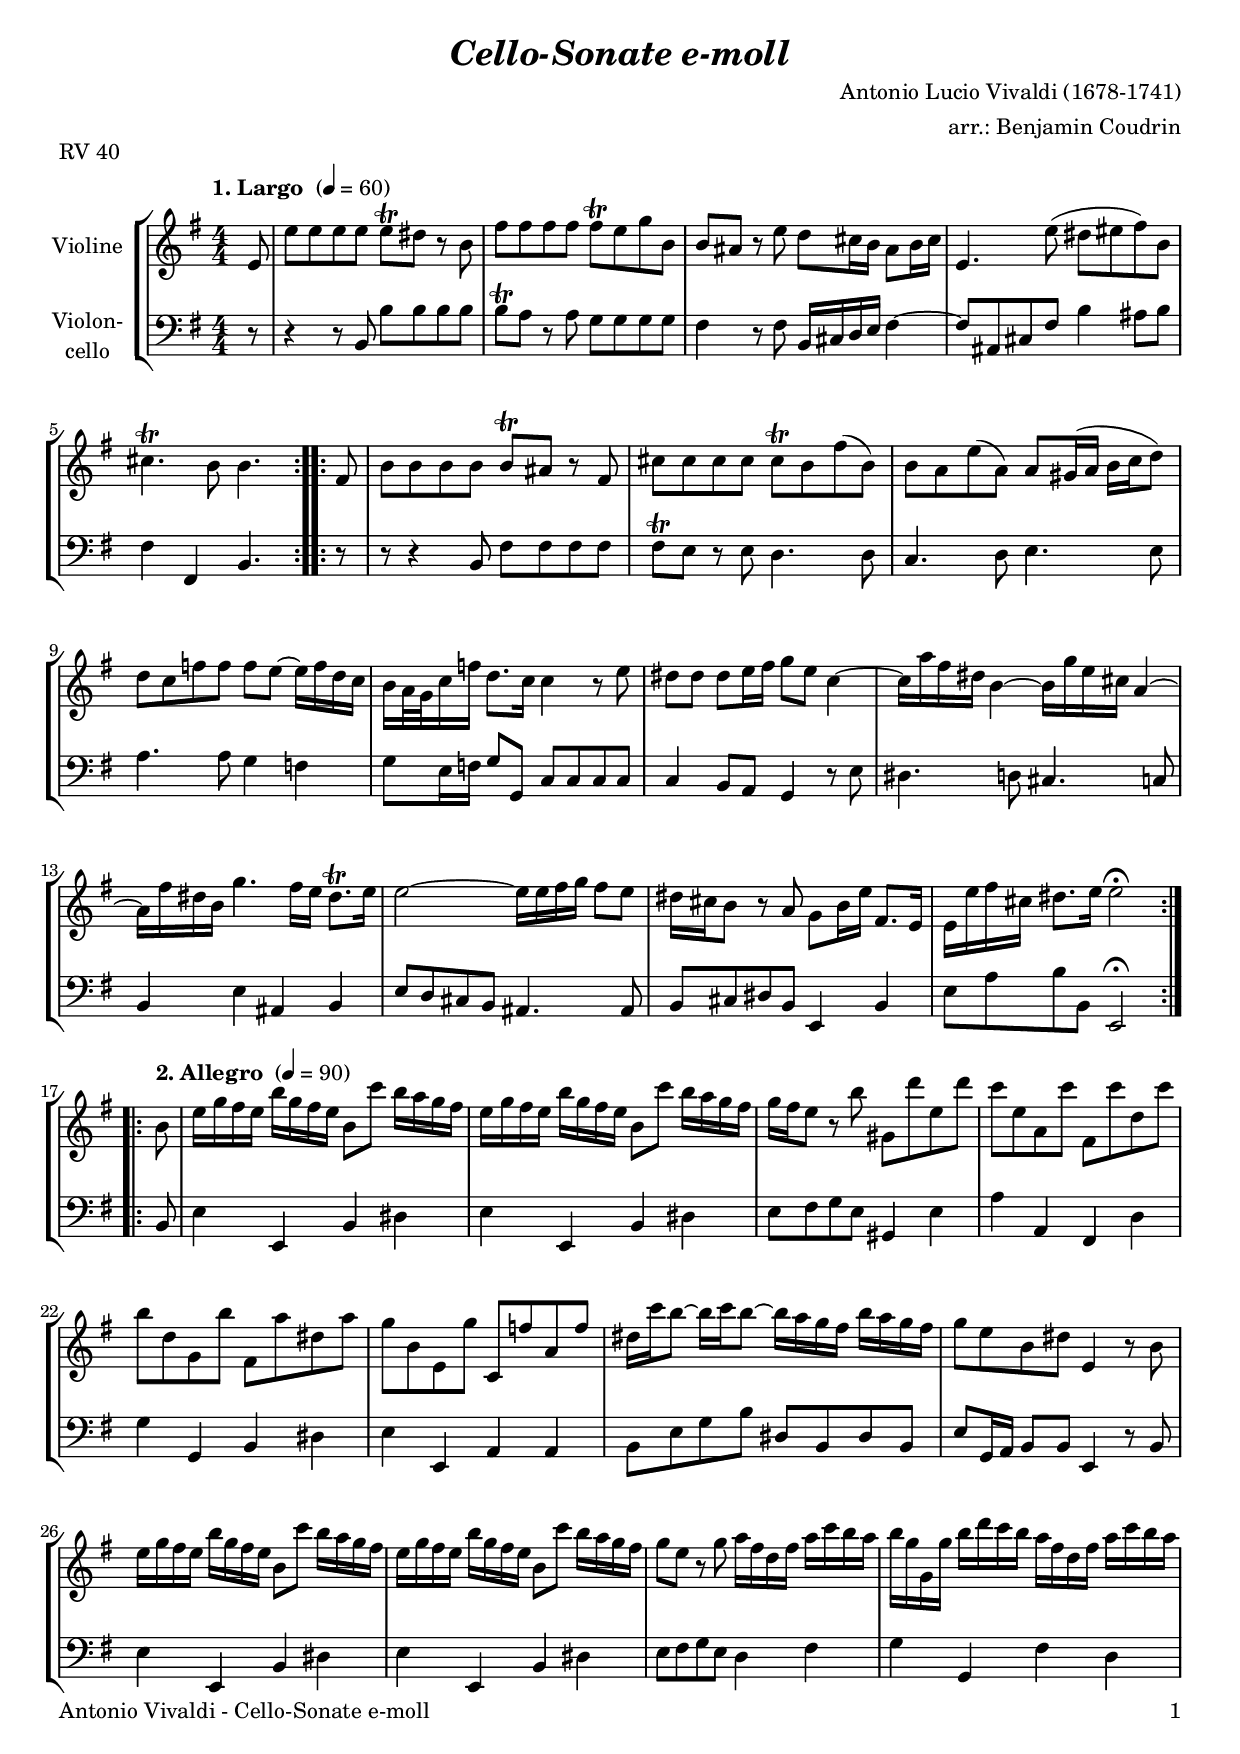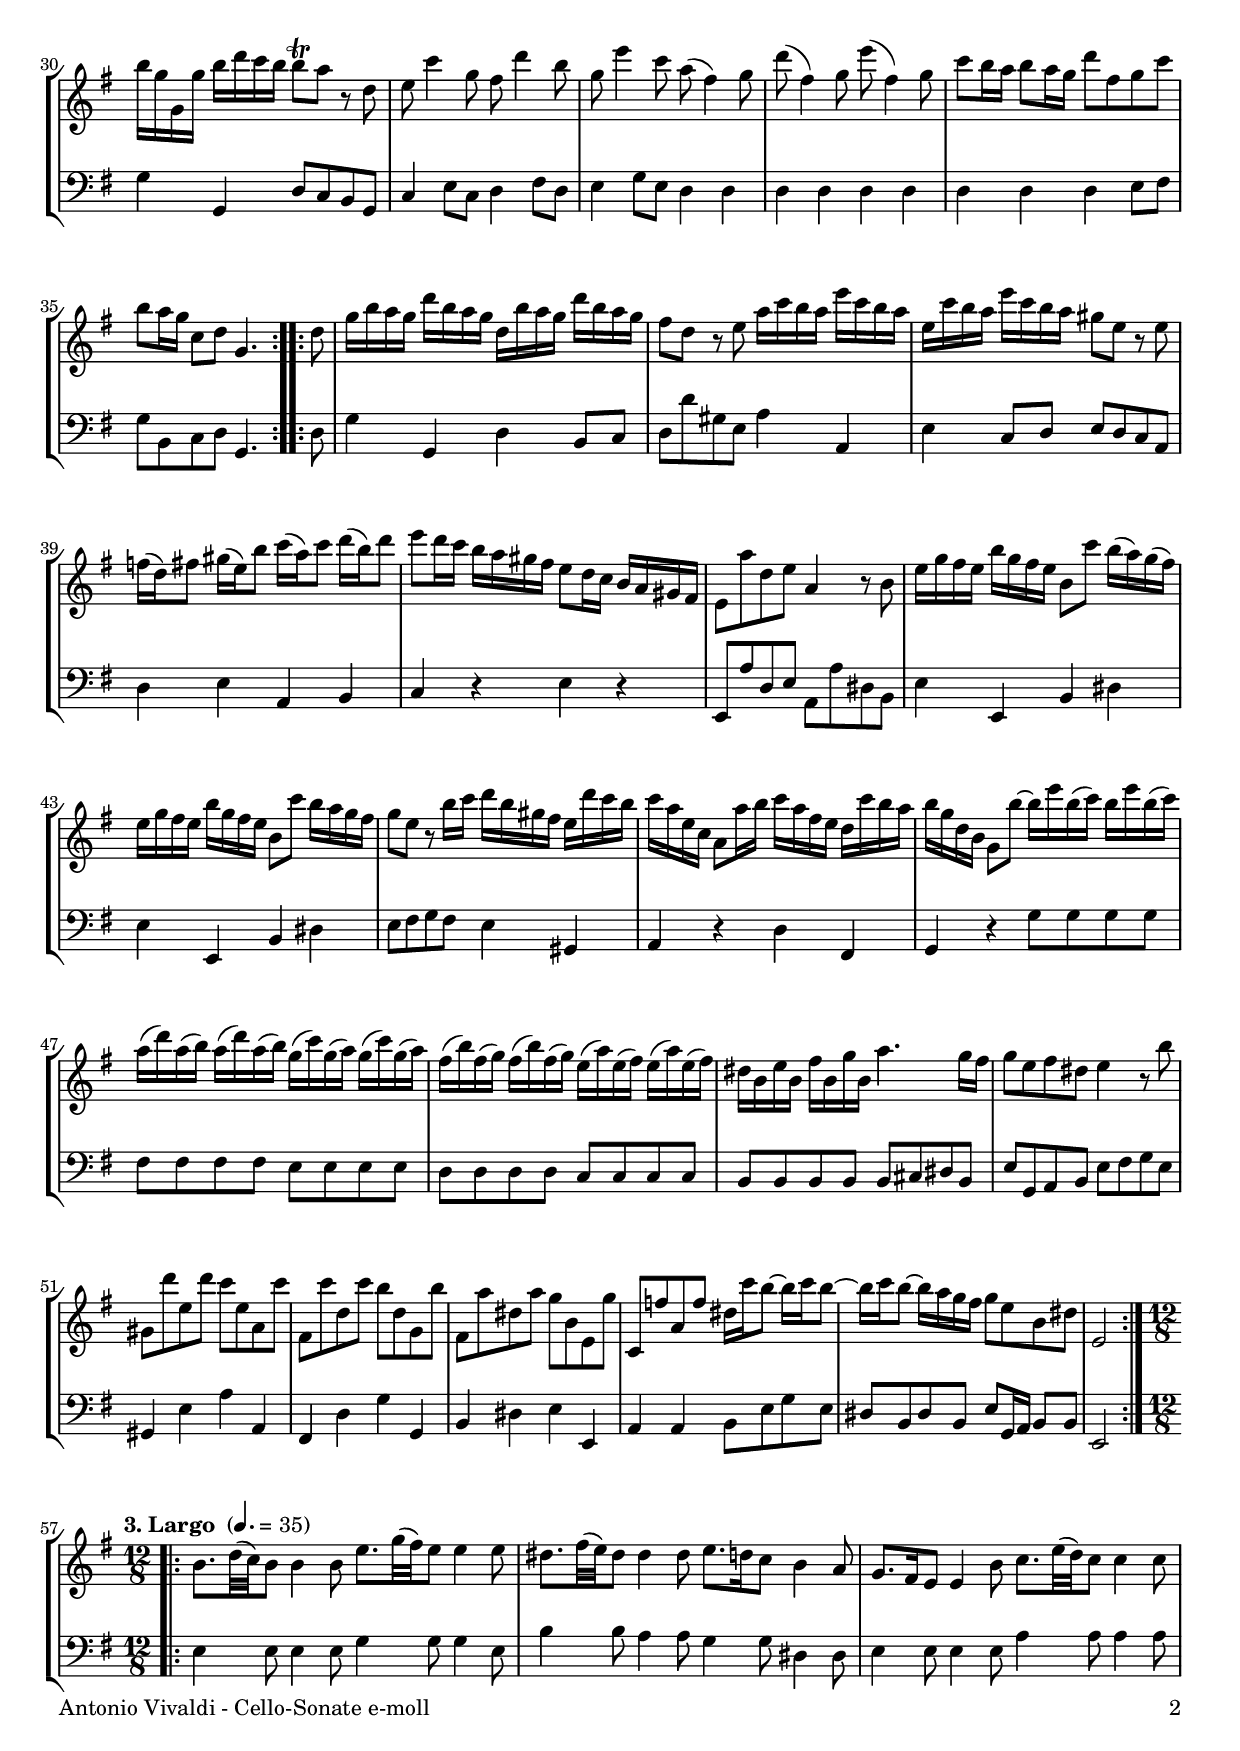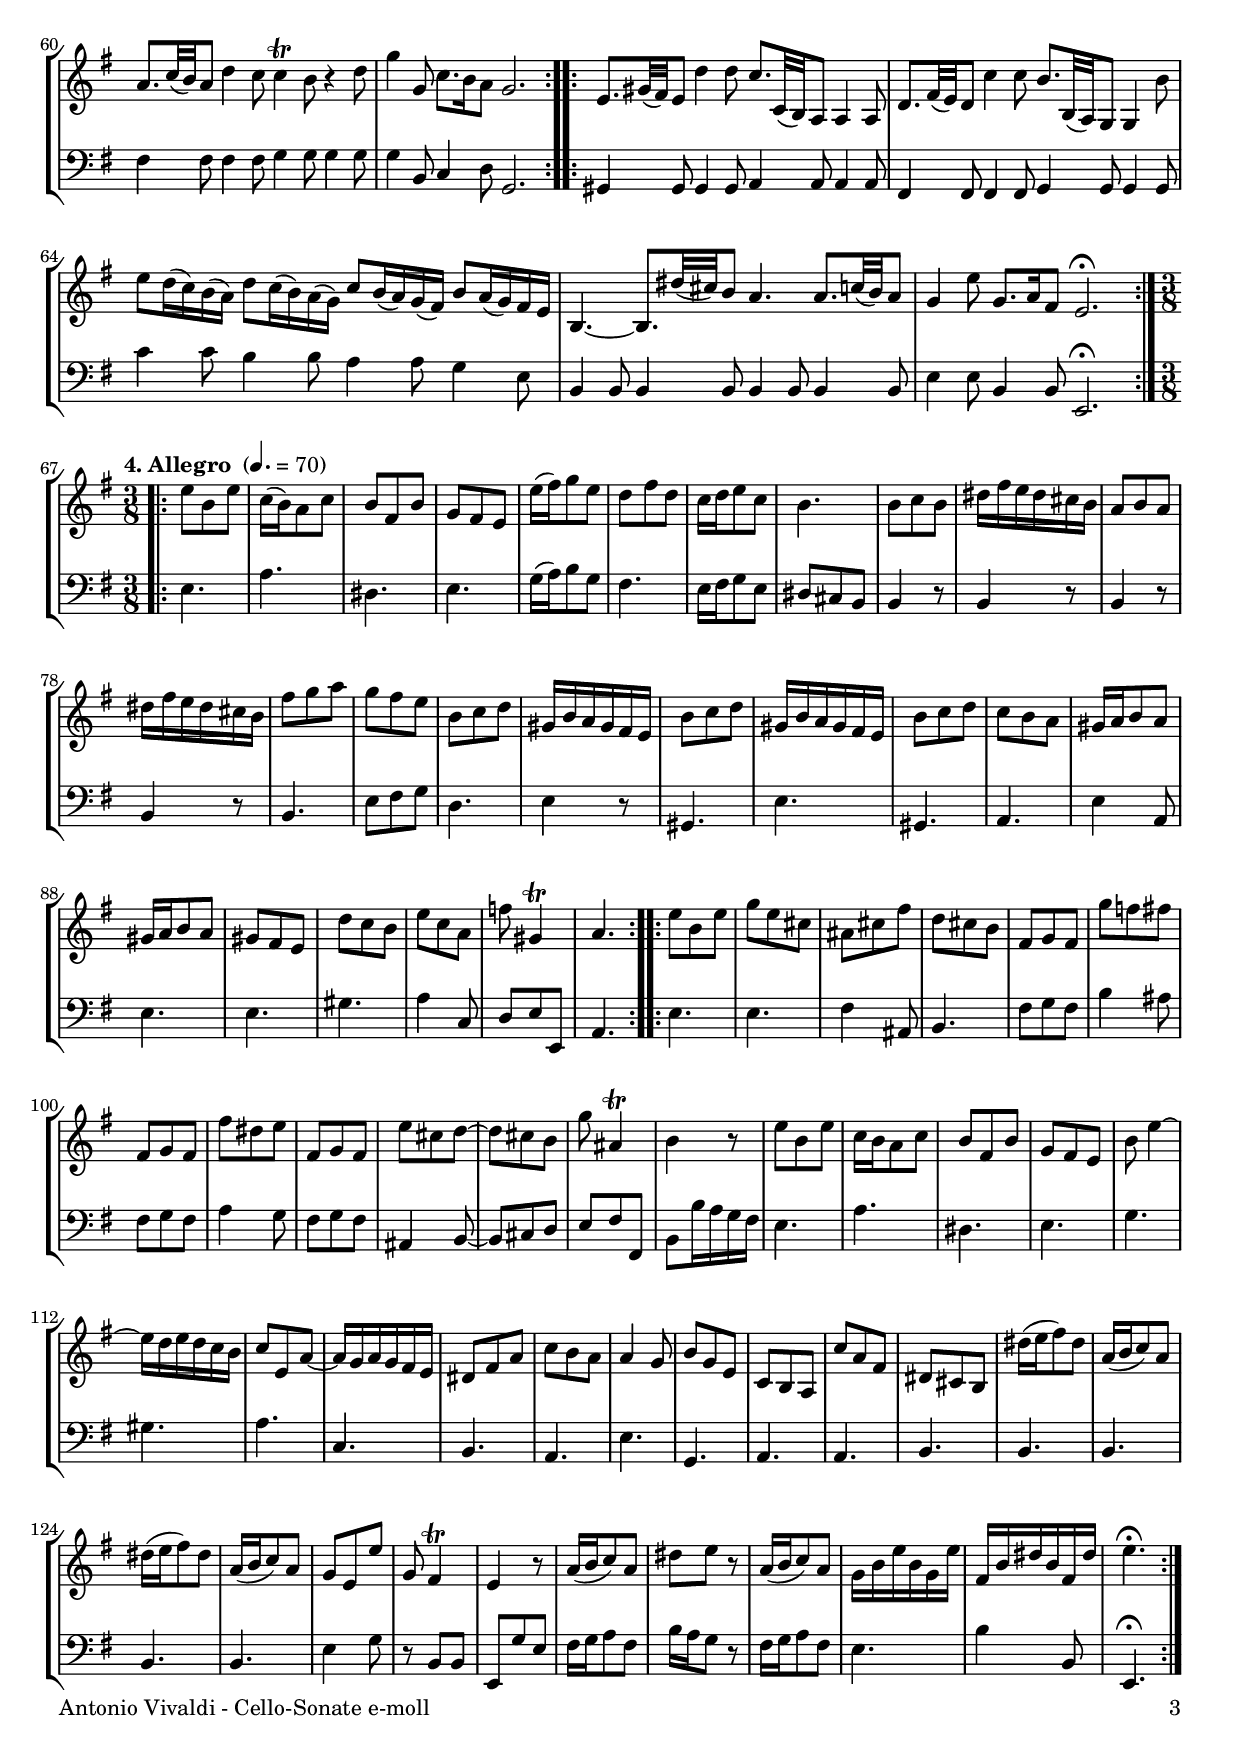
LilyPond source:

\version "2.18.2"
\include "deutsch.ly"
  
#(set-global-staff-size 19)

\header {
  title     = \markup \bold \italic "Cello-Sonate e-moll"
  composer  = "Antonio Lucio Vivaldi (1678-1741)"
  arranger  = "arr.: Benjamin Coudrin"
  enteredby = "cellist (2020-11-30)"
  piece     = "RV 40"
}

voiceconsts = {
  \key e \minor
  \time 4/4
  \clef "treble"
  \numericTimeSignature
  % Set default beaming for all staves
%  \set Timing.beamExceptions = #'()
%  \set Timing.baseMoment     = #(ly:make-moment 1 2)
%  \set Timing.beatStructure  = #'(1)
}

mivl = "violin"
miba = "cello"

introa = {        \tempo "1. Largo "    4=60 }
introb = { \break \tempo "2. Allegro "  4=90 }
introc = { \break \tempo "3. Largo "   4.=35 \time 12/8 }
introd = { \break \tempo "4. Allegro " 4.=70 \time 3/8 }

va = \relative c' {
  \voiceconsts

  \introa
  \repeat volta 2 {
    \partial 8 e8
    e' e e e e\trill dis r h
    fis' fis fis fis fis\trill e g h,
    h ais r e' d cis16 h ais8 h16 cis
    e,4. e'8 ( dis eis fis) h,8
    cis4.\trill h8 h4.
  }
  \repeat volta 2 {
    fis8
    h8 h h h h\trill ais r8 fis
    cis' cis cis cis cis\trill h fis'( h,)
    h8 a e' (a,) a gis16 (a h c d8)
    d8 c f f f e~ e16 f d c
    h16 a32 g c16 f d8. c16 c4 r8 e
    dis dis dis e16 fis g8 e c4~
    c16 a' fis dis h4~ h16 g' e cis a4~
    a16 fis' dis h g'4. fis16 e dis8.\trill e16
    e2~ e16 e fis g fis8 e
    dis16 cis h8 r a g h16 e fis,8. e16
    e16 e' fis cis dis8. e16 e2\fermata
  }

  \introb
  \repeat volta 2 {
    \partial 8 h8
    e16 g fis e h' g fis e h8 c' h16 a g fis
    e g fis e h' g fis e h8 c' h16 a g fis
    g fis e8 r h' gis, d'' e, d'
    c e, a, c' fis,, c'' d, c'
    h d, g, h' fis, a' dis, a'
    g h, e, g' c,, f' a, f'
    dis16 c' h8~ h16 c h8~ h16 a g fis h a g fis
    
    g8 e h dis e,4 r8 h'
    e16 g fis e h' g fis e h8 c' h16 a g fis
    e g fis e h' g fis e h8 c' h16 a g fis
    g8 e r g a16 fis d fis a c h a
    h g g, g' h d c h a fis d fis a c h a
    h g g, g' h d c h h8\trill a r8 d,
    e c'4 g8 fis d'4 h8
    g e'4 c8 a( fis4) g8
    d'( fis,4) g8 e'( fis,4) g8
    c h16 a h8 a16 g d'8 fis, g c
    h8 a16 g c,8 d g,4.
  }
  \repeat volta 2 {
    d'8
    g16 h a g d' h a g d h' a g d' h a g
    fis8 d r e a16 c h a e' c h a
    e c' h a e' c h a gis8 e r e
    f16( d) fis8 gis16( e) h'8 c16( a) c8 d16( h) d8
    e d16 c h a gis fis e8 d16 c h a gis fis
    e8 a' d, e a,4 r8 h
    e16 g fis e h' g fis e h8 c' h16( a) g( fis)
    e g fis e h' g fis e h8 c' h16 a g fis
    g8 e r h'16 c d h gis fis e d' c h
    c a e c a8 a'16 h c a fis e d c' h a
    h g d h g8 h'~ h16 e h( c) h e h( c)
    a( d) a( h) a( d) a( h) g( c) g( a) g( c) g( a)
    fis( h) fis( g) fis( h) fis( g) e( a) e( fis) e( a) e( fis)
    dis h e h fis' h, g' h, a'4. g16 fis
    g8 e fis dis e4 r8 h'
    gis, d'' e, d' c e, a, c'
    fis,, c'' d, c' h d, g, h'
    fis, a' dis, a' g h, e, g'
    c,, f' a, f' dis16 c' h8~ h16 c h8~
    h16 c h8~ h16 a g fis g8 e h dis
    \partial 2 e,2
 }
  
  \introc
  \repeat volta 2 {
    h'8.[ d32( c) h8] h4 h8 e8.[ g32( fis) e8] e4 e8
    dis8.[ fis32( e) dis8] dis4 dis8 e8.[ d16 c8] h4 a8
    g8.[ fis16 e8] e4 h'8 c8.[ e32( d) c8] c4 c8
    a8.[ c32( h) a8] d4 c8 c4\trill h8 r4 d8
    g4 g,8 c8.[ h16 a8] g2.
  }
  \repeat volta 2 {
    e8. gis32( fis) e8 d'4 d8 c8. c,32( h) a8 a4 a8
    d8. fis32( e) d8 c'4 c8 h8. h,32( a) g8 g4 h'8
    e d16( c) h( a) d8 c16( h) a( g) c8 h16( a) g( fis) h8 a16( g) fis e
    h4.~ h8. dis'32( cis) h8 a4. a8. c32( h) a8
    g4 e'8 g,8. a16 fis8 e2.\fermata
  }

  \introd
  \repeat volta 2 {
    e'8 h e
    c16( h) a8 c
    h fis h
    g fis e
    e'16( fis) g8 e
    d fis d
    c16 d e8 c
    h4.
    h8 c h
    dis16 fis e dis cis h
    a8 h a
    dis16 fis e dis cis h
    fis'8 g a
    g fis e
    h c d
    gis,16 h a gis fis e
    h'8 c d
    gis,16 h a gis fis e
    h'8 c d
    c h a
    gis16 a h8 a
    gis16 a h8 a
    gis fis e
    d' c h
    e c a
    f' gis,4\trill
    a4.
  }
  \repeat volta 2 {
    e'8 h e
    g e cis
    ais cis fis
    d cis h
    fis g fis
    g' f fis
    fis, g fis
    fis' dis e
    fis, g fis
    e' cis d~
    d cis h
    g' ais,4\trill
    h4 r8
    e h e
    c16 h a8 c
    h fis h
    g fis e
    h' e4~
    e16 d e d c h
    c8 e, a~
    a16 g a g fis e
    dis8 fis a
    c h a
    a4 g8
    h g e
    c h a
    c' a fis
    dis cis h
    dis'16( e fis8) dis8
    a16( h c8) a8
    dis16( e fis8) dis8
    a16( h c8) a8
    g e e'
    g, fis4\trill
    e4 r8
    a16( h c8) a8
    dis e r
    a,16( h c8) a8
    g16 h e h g e'
    fis, h dis h fis dis'
    e4.\fermata
  }
}

vb = \relative c  {
  \voiceconsts
  \clef "bass"

  \introa
  \repeat volta 2 {
    \partial 8 r8
    r4 r8 h8 h' h h h
    h8\trill a r8 a g g g g
    fis4 r8 fis h,16 cis d e fis4~
    fis8 ais, cis fis h4 ais8 h
    fis4 fis, h4.
  }
  \repeat volta 2 {
    r8
    r8 r4 h8 fis' fis fis fis
    fis8\trill e r8 e d4. d8
    c4. d8 e4. e8
    a4. a8 g4 f
    g8 e16 f g8 g, c c c c
    c4 h8 a g4 r8 e'
    dis4. d8 cis4. c8
    h4 e ais, h
    e8 d cis h ais4. ais8
    h cis dis h e,4 h'
    e8 a h h, e,2\fermata
  }

  \introb
  \repeat volta 2 {
    \partial 8 h'8
    e4 e, h' dis
    e e, h' dis
    e8 fis g e gis,4 e'
    a a, fis d'
    g g, h dis
    e e, a a
    h8 e g h dis, h dis h
    e g,16 a h8 h e,4 r8 h'
    e4 e, h' dis
    e e, h' dis
    e8 fis g e d4 fis
    g g, fis' d
    g g, d'8 c h g
    c4 e8 c d4 fis8 d
    e4 g8 e d4 d
    d d d d
    d d d e8 fis
    g8 h, c d g,4.
  }
  \repeat volta 2 {
    d'8
    g4 g, d' h8 c
    d d' gis, e a4 a,
    e' c8 d e d c a
    d4 e a, h
    c r e r
    e,8 a' d, e a, a' dis, h
    e4 e, h' dis
    e e, h' dis
    e8 fis g fis e4 gis,
    a r d fis,
    g r g'8 g g g
    fis fis fis fis e e e e
    d d d d c c c c
    h h h h h cis dis h
    e g, a h e fis g e
    gis,4 e' a a,
    fis d' g g,
    h dis e e,
    a a h8 e g e
    dis8 h dis h e g,16 a h8 h
    \partial 2 e,2
  }

  \introc
  \repeat volta 2 {
    e'4 e8 e4 e8 g4 g8 g4 e8
    h'4 h8 a4 a8 g4 g8 dis4 dis8
    e4 e8 e4 e8 a4 a8 a4 a8
    fis4 fis8 fis4 fis8 g4 g8 g4 g8
    g4 h,8 c4 d8 g,2.
  }
  \repeat volta 2 {
    gis4 gis8 gis4 gis8 a4 a8 a4 a8
    fis4 fis8 fis4 fis8 g4 g8 g4 g8
    c'4 c8 h4 h8 a4 a8 g4 e8
    h4 h8 h4 h8 h4 h8 h4 h8
    e4 e8 h4 h8 e,2.\fermata
  }

  \introd
  \repeat volta 2 {
    e'4.
    a4.
    dis,4.
    e4.
    g16( a) h8 g
    fis4.
    e16 fis g8 e
    dis cis h
    h4 r8
    h4 r8
    h4 r8
    h4 r8
    h4.
    e8 fis g
    d4.
    e4 r8
    gis,4.
    e'4.
    gis,4.
    a4.
    e'4 a,8
    e'4.
    e4.
    gis4.
    a4 c,8
    d e e,
    a4.
  }
  \repeat volta 2 {
    e'4.
    e4.
    fis4 ais,8
    h4.
    fis'8 g fis
    h4 ais8
    fis g fis
    a4 g8
    fis g fis
    ais,4 h8~
    h cis d
    e fis fis,
    h h'16 a g fis
    e4.
    a4.
    dis,4.
    e4.
    g4.
    gis4.
    a4.
    c,4.
    h4.
    a4.
    e'4.
    g,4.
    a4.
    a4.
    h4.
    h4.
    h4.
    h4.
    h4.
    e4 g8
    r h, h
    e, g' e
    fis16 g a8 fis
    h16 a g8 r
    fis16 g a8 fis
    e4.
    h'4 h,8
    e,4.\fermata
  }
}


music = \new StaffGroup <<
      \new Staff {
	\set Staff.midiInstrument = \mivl
	\set Staff.instrumentName = \markup \center-column { "Violine" }
	\transpose e e { \va }
      }

      \new Staff {
	\set Staff.midiInstrument = \miba
	\set Staff.instrumentName = \markup \center-column { "Violon-" "cello" }
	\transpose e e { \vb }
      }
>>

\book {
   \paper {
    print-page-number = ##t
    print-first-page-number = ##t
    ragged-last-bottom = ##f
    oddHeaderMarkup = \markup \null
    evenHeaderMarkup = \markup \null
    oddFooterMarkup = \markup {
      \fill-line {
        \on-the-fly #print-page-number-check-first
        "Antonio Vivaldi - Cello-Sonate e-moll" \fromproperty #'page:page-number-string
      }
    }
    evenFooterMarkup = \oddFooterMarkup
  } \score {
    \music
    \layout {}
  }

  \score {
    \unfoldRepeats \music

    \midi {
      \context {
        \Score
      }
    }
  }
}